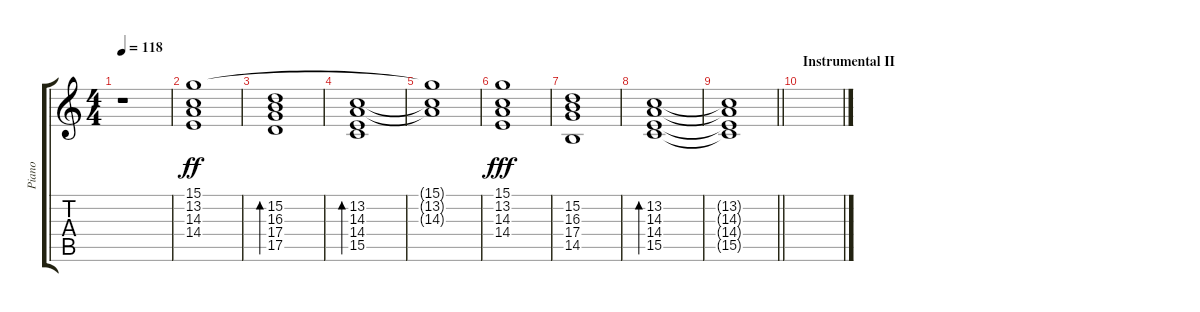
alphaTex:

\track ("Piano" "Piano") {instrument acousticgrandpiano}
\staff {score tabs}
\tuning (E4 B3 G3 D3 A2 E2) {hide}
\ts (4 4)
\tempo 118
\clef g2
\ks c
r.1{dy fff} |
(15.1 13.2 14.3 14.4).1{dy ff} |
(15.2 16.3 17.4 17.5).1{bd 240} |
(13.2 14.3 14.4 15.5).1{bd 240} |
(15.1{t} 13.2{t} 14.3{t}).1 |
(15.1 13.2 14.3 14.4).1{dy fff} |
(15.2 16.3 17.4 14.5).1 |
(13.2 14.3 14.4 15.5).1{bd 240} |
\barLineRight lightlight
(13.2{t} 14.3{t} 14.4{t} 15.5{t}).1 |
\section ("" "Instrumental II")
